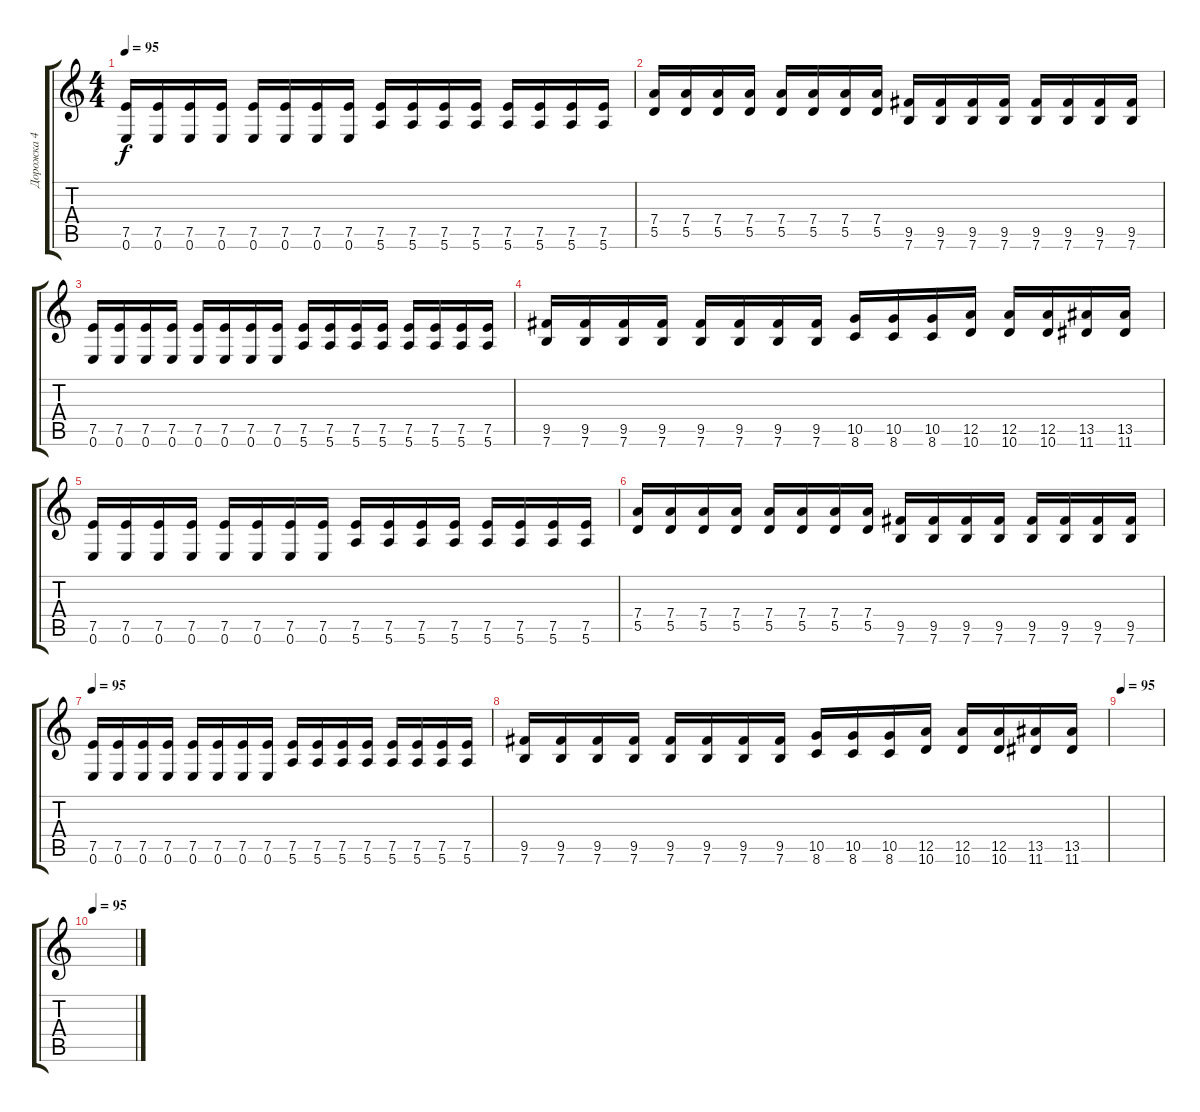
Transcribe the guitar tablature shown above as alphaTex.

\track ("Дорожка 4" "Дорожка 4") {instrument distortionguitar}
\staff {score tabs}
\tuning (E4 B3 G3 D3 A2 E2) {hide}
\ts (4 4)
\tempo 95
\clef g2
\ks c
(7.5 0.6).16{dy f} (7.5 0.6).16 (7.5 0.6).16 (7.5 0.6).16 (7.5 0.6).16 (7.5 0.6).16 (7.5 0.6).16 (7.5 0.6).16 (7.5 5.6).16 (7.5 5.6).16 (7.5 5.6).16 (7.5 5.6).16 (7.5 5.6).16 (7.5 5.6).16 (7.5 5.6).16 (7.5 5.6).16 |
(7.4 5.5).16 (7.4 5.5).16 (7.4 5.5).16 (7.4 5.5).16 (7.4 5.5).16 (7.4 5.5).16 (7.4 5.5).16 (7.4 5.5).16 (9.5 7.6).16 (9.5 7.6).16 (9.5 7.6).16 (9.5 7.6).16 (9.5 7.6).16 (9.5 7.6).16 (9.5 7.6).16 (9.5 7.6).16 |
(7.5 0.6).16 (7.5 0.6).16 (7.5 0.6).16 (7.5 0.6).16 (7.5 0.6).16 (7.5 0.6).16 (7.5 0.6).16 (7.5 0.6).16 (7.5 5.6).16 (7.5 5.6).16 (7.5 5.6).16 (7.5 5.6).16 (7.5 5.6).16 (7.5 5.6).16 (7.5 5.6).16 (7.5 5.6).16 |
(9.5 7.6).16 (9.5 7.6).16 (9.5 7.6).16 (9.5 7.6).16 (9.5 7.6).16 (9.5 7.6).16 (9.5 7.6).16 (9.5 7.6).16 (10.5 8.6).16 (10.5 8.6).16 (10.5 8.6).16 (12.5 10.6).16 (12.5 10.6).16 (12.5 10.6).16 (13.5 11.6).16 (13.5 11.6).16 |
(7.5 0.6).16 (7.5 0.6).16 (7.5 0.6).16 (7.5 0.6).16 (7.5 0.6).16 (7.5 0.6).16 (7.5 0.6).16 (7.5 0.6).16 (7.5 5.6).16 (7.5 5.6).16 (7.5 5.6).16 (7.5 5.6).16 (7.5 5.6).16 (7.5 5.6).16 (7.5 5.6).16 (7.5 5.6).16 |
(7.4 5.5).16 (7.4 5.5).16 (7.4 5.5).16 (7.4 5.5).16 (7.4 5.5).16 (7.4 5.5).16 (7.4 5.5).16 (7.4 5.5).16 (9.5 7.6).16 (9.5 7.6).16 (9.5 7.6).16 (9.5 7.6).16 (9.5 7.6).16 (9.5 7.6).16 (9.5 7.6).16 (9.5 7.6).16 |
\tempo 95
(7.5 0.6).16 (7.5 0.6).16 (7.5 0.6).16 (7.5 0.6).16 (7.5 0.6).16 (7.5 0.6).16 (7.5 0.6).16 (7.5 0.6).16 (7.5 5.6).16 (7.5 5.6).16 (7.5 5.6).16 (7.5 5.6).16 (7.5 5.6).16 (7.5 5.6).16 (7.5 5.6).16 (7.5 5.6).16 |
(9.5 7.6).16 (9.5 7.6).16 (9.5 7.6).16 (9.5 7.6).16 (9.5 7.6).16 (9.5 7.6).16 (9.5 7.6).16 (9.5 7.6).16 (10.5 8.6).16 (10.5 8.6).16 (10.5 8.6).16 (12.5 10.6).16 (12.5 10.6).16 (12.5 10.6).16 (13.5 11.6).16 (13.5 11.6).16 |
\tempo 95
|
\tempo 95
